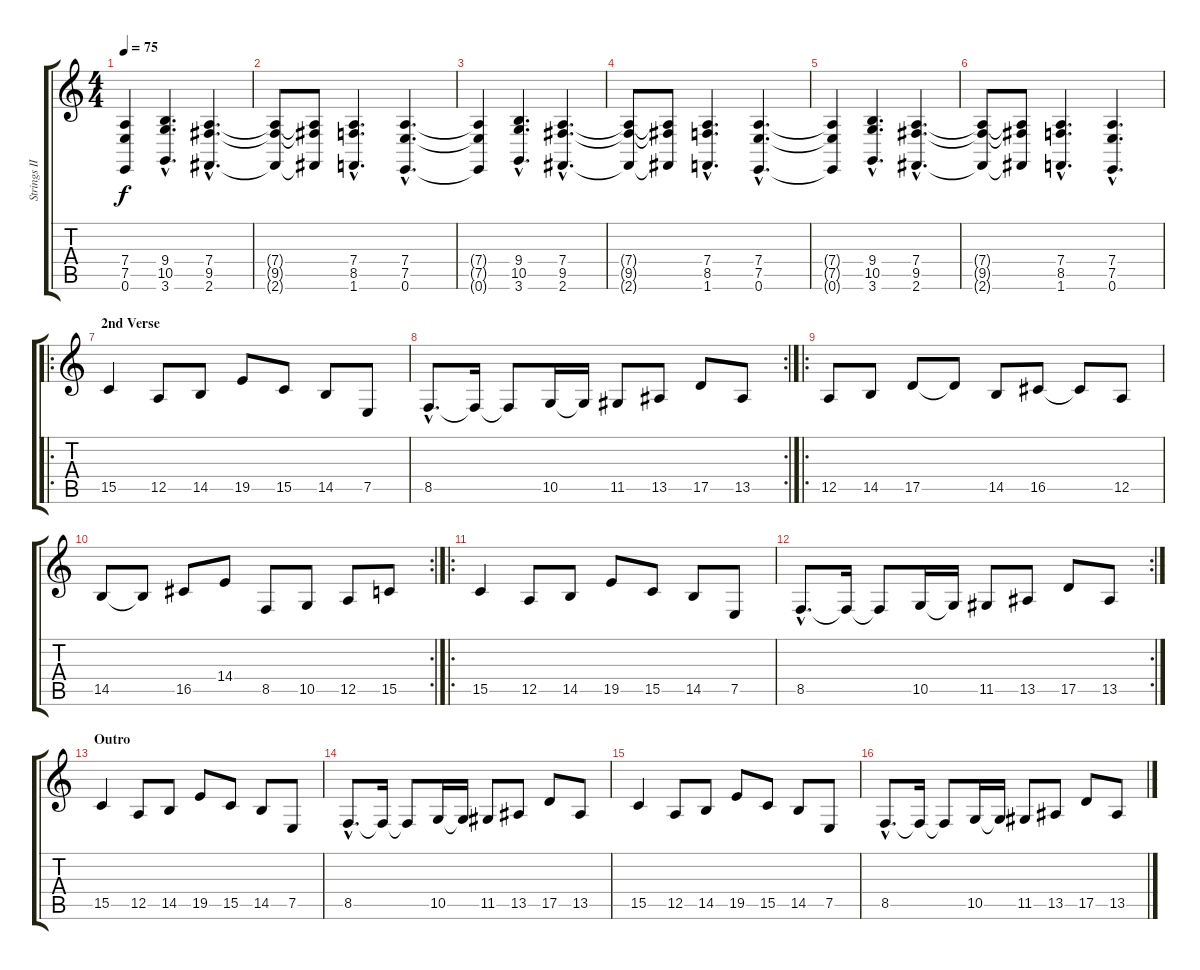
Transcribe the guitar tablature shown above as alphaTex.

\track ("Strings III" "Strings II") {instrument stringensemble1}
\staff {score tabs}
\tuning (E4 B3 G3 D3 A2 E2) {hide}
\ts (4 4)
\tempo 75
\clef g2
\ks c
(7.4{t} 7.5{t} 0.6{t}).4{dy f} (9.4{hac} 10.5{hac} 3.6{hac}).4{d} (7.4{hac} 9.5{hac} 2.6{hac}).4{d} |
(7.4{t} 9.5{t} 2.6{t}).8 (7.4{t} 9.5{t} 2.6{t}).8 (7.4{hac} 8.5{hac} 1.6{hac}).4{d} (7.4{hac} 7.5{hac} 0.6{hac}).4{d} |
(7.4{t} 7.5{t} 0.6{t}).4 (9.4{hac} 10.5{hac} 3.6{hac}).4{d} (7.4{hac} 9.5{hac} 2.6{hac}).4{d} |
(7.4{t} 9.5{t} 2.6{t}).8 (7.4{t} 9.5{t} 2.6{t}).8 (7.4{hac} 8.5{hac} 1.6{hac}).4{d} (7.4{hac} 7.5{hac} 0.6{hac}).4{d} |
(7.4{t} 7.5{t} 0.6{t}).4 (9.4{hac} 10.5{hac} 3.6{hac}).4{d} (7.4{hac} 9.5{hac} 2.6{hac}).4{d} |
(7.4{t} 9.5{t} 2.6{t}).8 (7.4{t} 9.5{t} 2.6{t}).8 (7.4{hac} 8.5{hac} 1.6{hac}).4{d} (7.4{hac} 7.5{hac} 0.6{hac}).4{d} |
\ro
\section ("" "2nd Verse")
15.5.4 12.5.8 14.5.8 19.5.8 15.5.8 14.5.8 7.5.8 |
\rc 2
8.5{hac}.8{d} 8.5{t}.16 8.5{t}.8 10.5.16 10.5{t}.16 11.5.8 13.5.8 17.5.8 13.5.8 |
\ro
12.5.8 14.5.8 17.5.8 17.5{t}.8 14.5.8 16.5.8 16.5{t}.8 12.5.8 |
\rc 2
14.5.8 14.5{t}.8 16.5.8 14.4.8 8.5.8 10.5.8 12.5.8 15.5.8 |
\ro
15.5.4 12.5.8 14.5.8 19.5.8 15.5.8 14.5.8 7.5.8 |
\rc 2
8.5{hac}.8{d} 8.5{t}.16 8.5{t}.8 10.5.16 10.5{t}.16 11.5.8 13.5.8 17.5.8 13.5.8 |
\section ("" "Outro")
15.5.4 12.5.8 14.5.8 19.5.8 15.5.8 14.5.8 7.5.8 |
8.5{hac}.8{d} 8.5{t}.16 8.5{t}.8 10.5.16 10.5{t}.16 11.5.8 13.5.8 17.5.8 13.5.8 |
15.5.4 12.5.8 14.5.8 19.5.8 15.5.8 14.5.8 7.5.8 |
8.5{hac}.8{d} 8.5{t}.16 8.5{t}.8 10.5.16 10.5{t}.16 11.5.8 13.5.8 17.5.8 13.5.8
